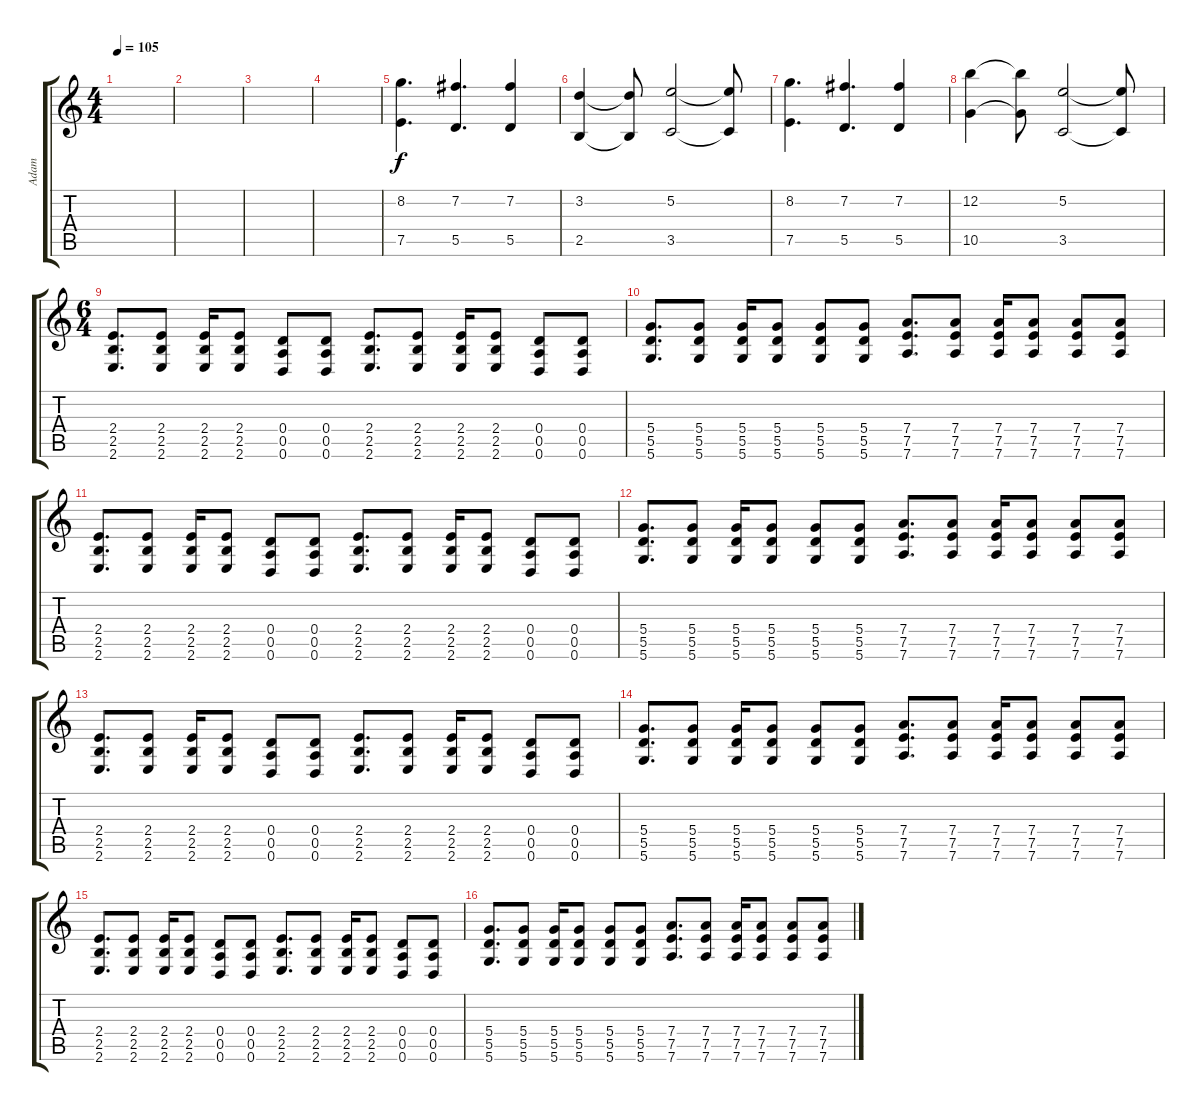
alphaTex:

\track ("Adam" "Adam") {instrument electricguitarjazz}
\staff {score tabs}
\tuning (E4 B3 G3 D3 A2 D2) {hide}
\ts (4 4)
\tempo 105
\clef g2
\ks c
|
|
|
|
(8.2 7.5).4{d} (7.2 5.5).4{d} (7.2 5.5).4 |
(3.2 2.5).4 (3.2{t} 2.5{t}).8 (5.2 3.5).2 (5.2{t} 3.5{t}).8 |
(8.2 7.5).4{d} (7.2 5.5).4{d} (7.2 5.5).4 |
(12.2 10.5).4 (12.2{t} 10.5{t}).8 (5.2 3.5).2 (5.2{t} 3.5{t}).8 |
\ts (6 4)
(2.4 2.5 2.6).8{d instrument distortionguitar} (2.4 2.5 2.6).8 (2.4 2.5 2.6).16 (2.4 2.5 2.6).8 (0.4 0.5 0.6).8 (0.4 0.5 0.6).8 (2.4 2.5 2.6).8{d} (2.4 2.5 2.6).8 (2.4 2.5 2.6).16 (2.4 2.5 2.6).8 (0.4 0.5 0.6).8 (0.4 0.5 0.6).8 |
(5.4 5.5 5.6).8{d} (5.4 5.5 5.6).8 (5.4 5.5 5.6).16 (5.4 5.5 5.6).8 (5.4 5.5 5.6).8 (5.4 5.5 5.6).8 (7.4 7.5 7.6).8{d} (7.4 7.5 7.6).8 (7.4 7.5 7.6).16 (7.4 7.5 7.6).8 (7.4 7.5 7.6).8 (7.4 7.5 7.6).8 |
(2.4 2.5 2.6).8{d} (2.4 2.5 2.6).8 (2.4 2.5 2.6).16 (2.4 2.5 2.6).8 (0.4 0.5 0.6).8 (0.4 0.5 0.6).8 (2.4 2.5 2.6).8{d} (2.4 2.5 2.6).8 (2.4 2.5 2.6).16 (2.4 2.5 2.6).8 (0.4 0.5 0.6).8 (0.4 0.5 0.6).8 |
(5.4 5.5 5.6).8{d} (5.4 5.5 5.6).8 (5.4 5.5 5.6).16 (5.4 5.5 5.6).8 (5.4 5.5 5.6).8 (5.4 5.5 5.6).8 (7.4 7.5 7.6).8{d} (7.4 7.5 7.6).8 (7.4 7.5 7.6).16 (7.4 7.5 7.6).8 (7.4 7.5 7.6).8 (7.4 7.5 7.6).8 |
(2.4 2.5 2.6).8{d} (2.4 2.5 2.6).8 (2.4 2.5 2.6).16 (2.4 2.5 2.6).8 (0.4 0.5 0.6).8 (0.4 0.5 0.6).8 (2.4 2.5 2.6).8{d} (2.4 2.5 2.6).8 (2.4 2.5 2.6).16 (2.4 2.5 2.6).8 (0.4 0.5 0.6).8 (0.4 0.5 0.6).8 |
(5.4 5.5 5.6).8{d} (5.4 5.5 5.6).8 (5.4 5.5 5.6).16 (5.4 5.5 5.6).8 (5.4 5.5 5.6).8 (5.4 5.5 5.6).8 (7.4 7.5 7.6).8{d} (7.4 7.5 7.6).8 (7.4 7.5 7.6).16 (7.4 7.5 7.6).8 (7.4 7.5 7.6).8 (7.4 7.5 7.6).8 |
(2.4 2.5 2.6).8{d} (2.4 2.5 2.6).8 (2.4 2.5 2.6).16 (2.4 2.5 2.6).8 (0.4 0.5 0.6).8 (0.4 0.5 0.6).8 (2.4 2.5 2.6).8{d} (2.4 2.5 2.6).8 (2.4 2.5 2.6).16 (2.4 2.5 2.6).8 (0.4 0.5 0.6).8 (0.4 0.5 0.6).8 |
(5.4 5.5 5.6).8{d} (5.4 5.5 5.6).8 (5.4 5.5 5.6).16 (5.4 5.5 5.6).8 (5.4 5.5 5.6).8 (5.4 5.5 5.6).8 (7.4 7.5 7.6).8{d} (7.4 7.5 7.6).8 (7.4 7.5 7.6).16 (7.4 7.5 7.6).8 (7.4 7.5 7.6).8 (7.4 7.5 7.6).8
